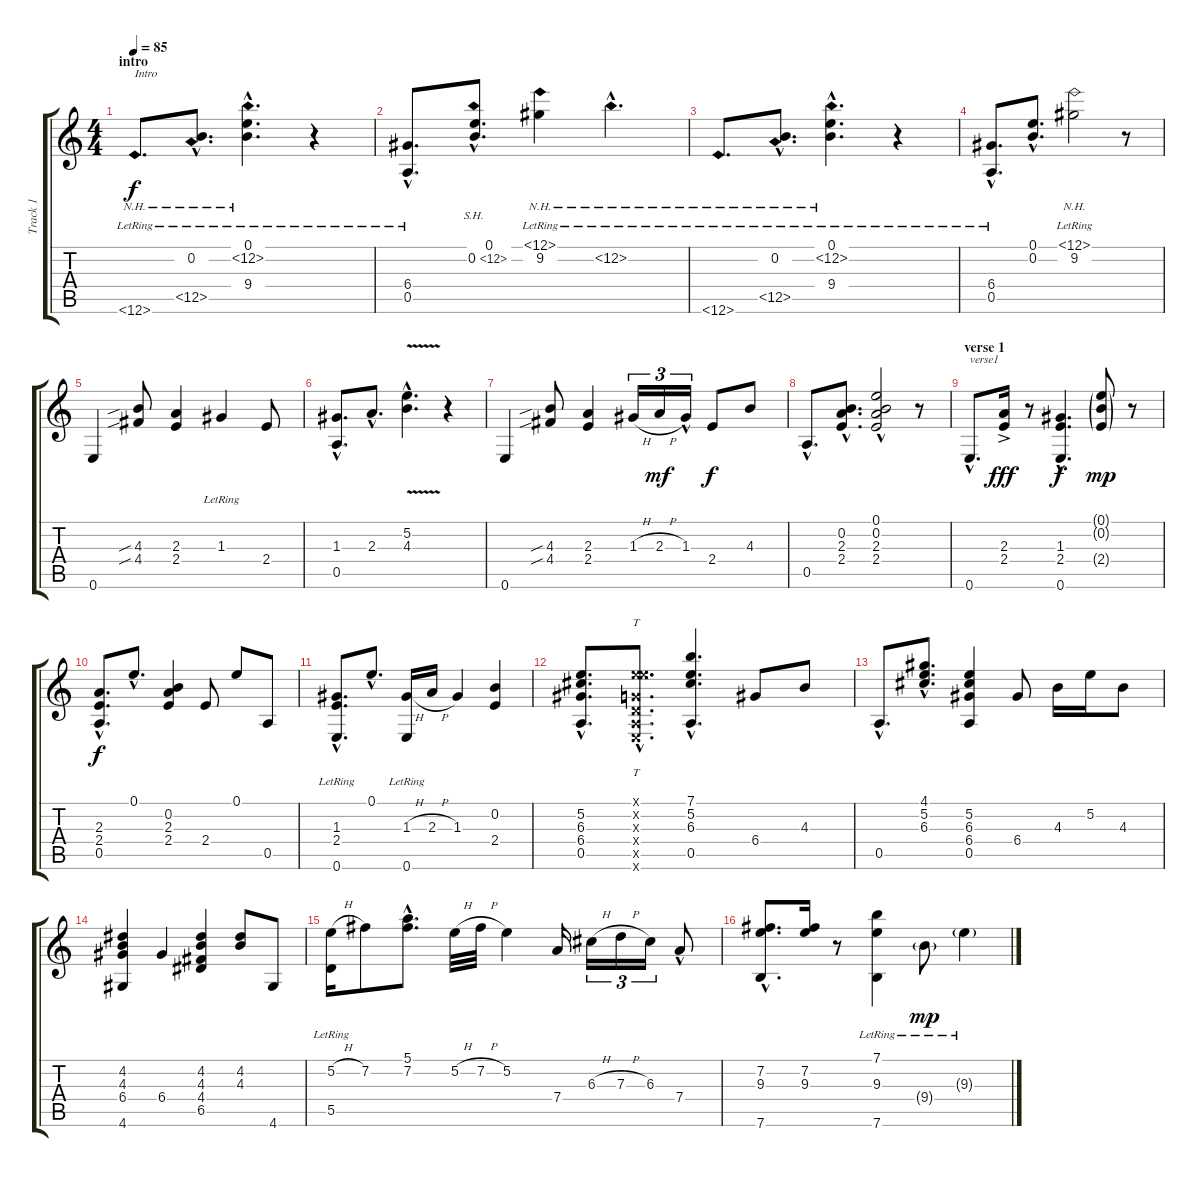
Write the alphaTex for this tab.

\track ("Track 1" "Track 1") {instrument acousticguitarnylon}
\staff {score tabs}
\tuning (E4 B3 G3 D3 A2 E2) {hide}
\ts (4 4)
\section ("" "intro")
\tempo 85
\clef g2
\ks c
12.6{nh lr}.8{d txt "Intro" dy f instrument acousticguitarnylon} (0.2 12.5{nh hac lr}).8{d} (0.1{lr} 12.2{nh lr} 9.4{hac lr}).4{d} r.4 |
(6.4{hac} 0.5{hac lr}).8{d} (0.1{hac} 0.2{sh 12 hac}).8{d} (12.1{nh lr} 9.2).4 12.2{nh hac lr}.4{d} |
12.6{nh lr}.8{d} (0.2 12.5{nh hac lr}).8{d} (0.1{lr} 12.2{nh hac lr} 9.4{hac}).4{d} r.4 |
(6.4{hac lr} 0.5{hac lr}).8{d} (0.1{hac} 0.2{hac}).8{d} (12.1{nh lr} 9.2).2 r.8 |
0.6.4 (4.3{sib} 4.4{sib}).8 (2.3 2.4).4 1.3{lr}.4 2.4.8 |
(1.3{hac} 0.5{hac}).8{d} 2.3{hac}.8{d} (5.2{v hac} 4.3{hac}).4{d} r.4 |
0.6.4 (4.3{sib} 4.4{sib}).8 (2.3 2.4).4 1.3{h}.16{tu (3 2)} 2.3{h}.16{tu (3 2) dy mf} 1.3{hac}.16{tu (3 2)} 2.4.8{dy f} 4.3.8 |
0.5{hac}.8{d} (0.2{hac} 2.3{hac} 2.4{hac}).8{d} (0.1 0.2 2.3{hac} 2.4).2 r.8 |
\section ("" "verse 1")
0.6{hac}.8{d txt "verse1"} (2.3{ac} 2.4{ac}).16{dy fff} r.8 (1.3{hac} 2.4{hac} 0.6{hac}).4{d dy f} (0.1{g} 0.2{g} 2.4{g}).8{dy mp} r.8 |
(2.3{hac} 2.4{hac} 0.5{hac}).8{d dy f} 0.1{hac}.8{d} (0.2 2.3 2.4).4 2.4.8 0.1.8 0.5.8 |
(1.3{hac} 2.4{hac} 0.6{hac lr}).8{d} 0.1{hac}.8{d} (1.3{h} 0.6{lr}).16 2.3{h}.16 1.3.4 (0.2 2.4).4 |
(5.2{hac} 6.3{hac} 6.4{hac} 0.5{hac}).8{d} (0.1{hac x} 5.2{hac x} 0.3{hac x} 0.4{hac x} 0.5{hac x} 0.6{hac x}).8{tt d} (7.1{hac} 5.2{hac} 6.3{hac} 0.5{hac}).4{d} 6.4.8 4.3.8 |
0.5{hac}.8{d} (4.1{hac} 5.2{hac} 6.3{hac}).8{d} (5.2 6.3 6.4 0.5).4 6.4.8 4.3.16 5.2.16 4.3.8 |
(4.2 4.3 6.4 4.6).4 6.4.4 (4.2 4.3 4.4 6.5).4 (4.2 4.3).8 4.6.8 |
(5.2{h} 5.5{lr}).16 7.2.8 (5.1{hac} 7.2{hac}).8{d} 5.2{h}.32 7.2{h}.32 5.2.4 7.4.16 6.3{h}.16{tu (3 2)} 7.3{h}.16{tu (3 2)} 6.3.16{tu (3 2)} 7.4{hac}.8 |
(7.2{hac} 9.3{hac} 7.6{hac}).8{d} (7.2 9.3).16 r.8 (7.1{lr} 9.3{lr} 7.6{lr}).4 9.4{g lr}.8{dy mp} 9.3{g lr}.4
